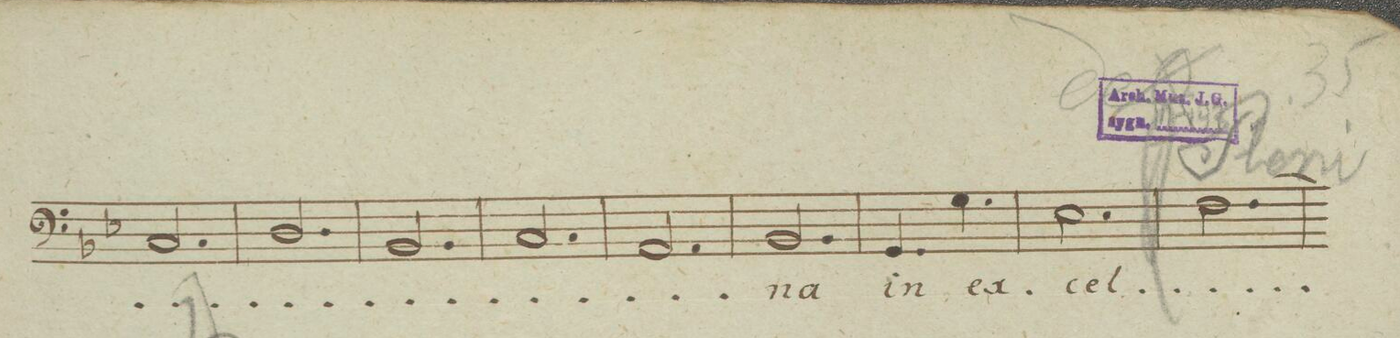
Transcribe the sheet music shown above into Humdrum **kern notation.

**kern	**text	**dynam
*I"Basso.	*	*
*clefF4	*	*
*k[b-e-]	*	*
*met(c)	*	*
*M6/8	*	*
2.C/	.	.
=54	=54	=54
2.D/	.	.
=55	=55	=55
2.BB-/	.	.
=56	=56	=56
2.C/	.	.
=57	=57	=57
2.AA/	.	.
=58	=58	=58
2.BB-/	-na	.
=59	=59	=59
4.GG/	in	.
4.G\	ex-	.
=60	=60	=60
2.E-\	-cel-	.
=61	=61	=61
[2.F\	.	.
=62	=62	=62
*-	*-	*-
